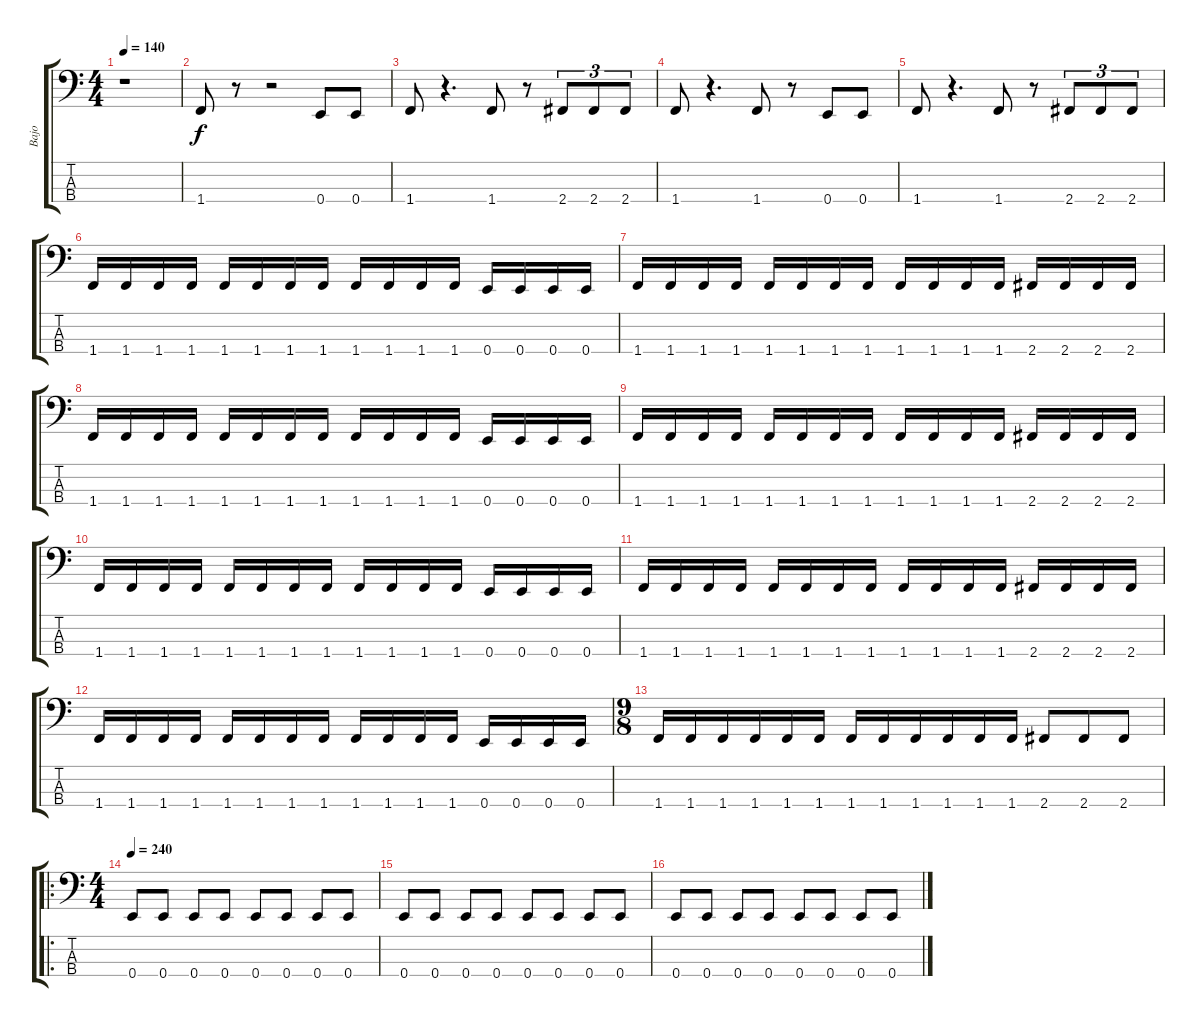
\track ("Bajo" "Bajo") {instrument electricbasspick}
\staff {score tabs}
\tuning (G2 D2 A1 E1) {hide}
\ts (4 4)
\tempo 140
\clef f4
\ks c
r.1{dy f instrument electricbasspick} |
1.4.8 r.8 r.2 0.4.8 0.4.8 |
1.4.8 r.4{d} 1.4.8 r.8 2.4.8{tu (3 2)} 2.4.8{tu (3 2)} 2.4.8{tu (3 2)} |
1.4.8 r.4{d} 1.4.8 r.8 0.4.8 0.4.8 |
1.4.8 r.4{d} 1.4.8 r.8 2.4.8{tu (3 2)} 2.4.8{tu (3 2)} 2.4.8{tu (3 2)} |
1.4.16 1.4.16 1.4.16 1.4.16 1.4.16 1.4.16 1.4.16 1.4.16 1.4.16 1.4.16 1.4.16 1.4.16 0.4.16 0.4.16 0.4.16 0.4.16 |
1.4.16 1.4.16 1.4.16 1.4.16 1.4.16 1.4.16 1.4.16 1.4.16 1.4.16 1.4.16 1.4.16 1.4.16 2.4.16 2.4.16 2.4.16 2.4.16 |
1.4.16 1.4.16 1.4.16 1.4.16 1.4.16 1.4.16 1.4.16 1.4.16 1.4.16 1.4.16 1.4.16 1.4.16 0.4.16 0.4.16 0.4.16 0.4.16 |
1.4.16 1.4.16 1.4.16 1.4.16 1.4.16 1.4.16 1.4.16 1.4.16 1.4.16 1.4.16 1.4.16 1.4.16 2.4.16 2.4.16 2.4.16 2.4.16 |
1.4.16 1.4.16 1.4.16 1.4.16 1.4.16 1.4.16 1.4.16 1.4.16 1.4.16 1.4.16 1.4.16 1.4.16 0.4.16 0.4.16 0.4.16 0.4.16 |
1.4.16 1.4.16 1.4.16 1.4.16 1.4.16 1.4.16 1.4.16 1.4.16 1.4.16 1.4.16 1.4.16 1.4.16 2.4.16 2.4.16 2.4.16 2.4.16 |
1.4.16 1.4.16 1.4.16 1.4.16 1.4.16 1.4.16 1.4.16 1.4.16 1.4.16 1.4.16 1.4.16 1.4.16 0.4.16 0.4.16 0.4.16 0.4.16 |
\ts (9 8)
1.4.16 1.4.16 1.4.16 1.4.16 1.4.16 1.4.16 1.4.16 1.4.16 1.4.16 1.4.16 1.4.16 1.4.16 2.4.8 2.4.8 2.4.8 |
\ro
\ts (4 4)
\tempo 240
0.4.8 0.4.8 0.4.8 0.4.8 0.4.8 0.4.8 0.4.8 0.4.8 |
0.4.8 0.4.8 0.4.8 0.4.8 0.4.8 0.4.8 0.4.8 0.4.8 |
0.4.8 0.4.8 0.4.8 0.4.8 0.4.8 0.4.8 0.4.8 0.4.8
